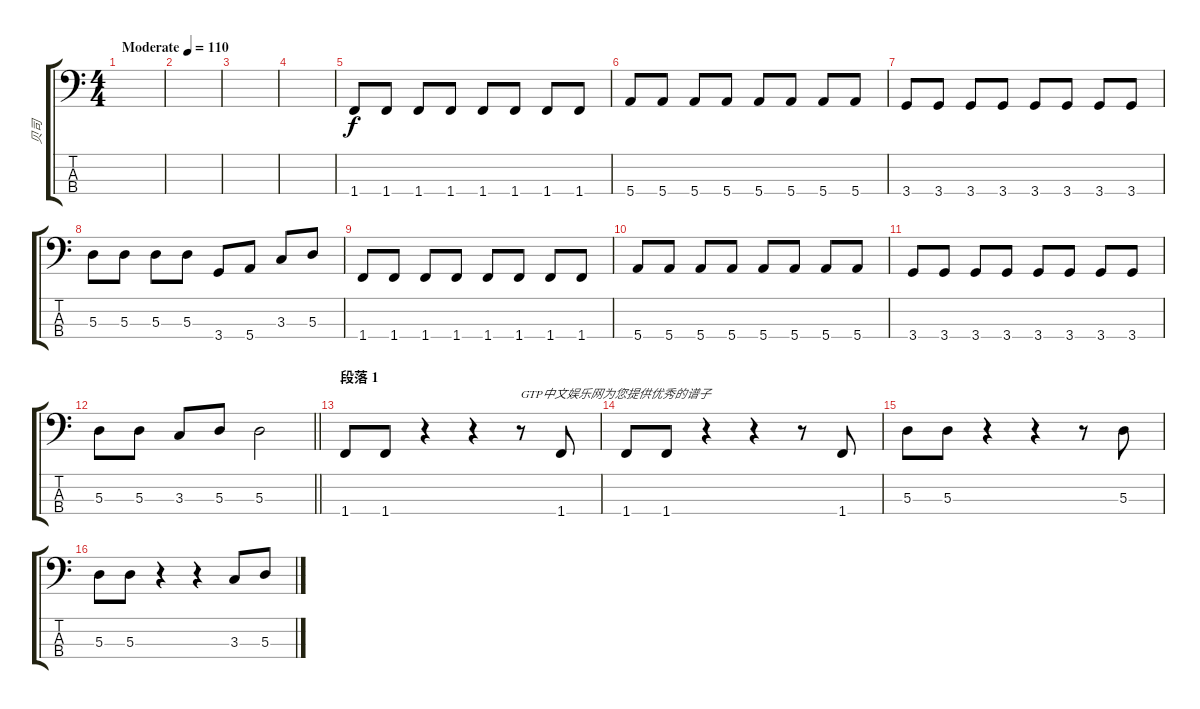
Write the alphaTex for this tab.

\track ("贝司" "贝司") {instrument electricbassfinger}
\staff {score tabs}
\tuning (G2 D2 A1 E1) {hide}
\ts (4 4)
\tempo (110 "Moderate")
\clef f4
\ks c
|
|
|
|
1.4.8 1.4.8 1.4.8 1.4.8 1.4.8 1.4.8 1.4.8 1.4.8 |
5.4.8 5.4.8 5.4.8 5.4.8 5.4.8 5.4.8 5.4.8 5.4.8 |
3.4.8 3.4.8 3.4.8 3.4.8 3.4.8 3.4.8 3.4.8 3.4.8 |
5.3.8 5.3.8 5.3.8 5.3.8 3.4.8 5.4.8 3.3.8 5.3.8 |
1.4.8 1.4.8 1.4.8 1.4.8 1.4.8 1.4.8 1.4.8 1.4.8 |
5.4.8 5.4.8 5.4.8 5.4.8 5.4.8 5.4.8 5.4.8 5.4.8 |
3.4.8 3.4.8 3.4.8 3.4.8 3.4.8 3.4.8 3.4.8 3.4.8 |
\barLineRight lightlight
5.3.8 5.3.8 3.3.8 5.3.8 5.3.2 |
\section ("" "段落 1")
1.4.8 1.4.8 r.4 r.4 r.8{txt "GTP中文娱乐网为您提供优秀的谱子"} 1.4.8 |
1.4.8 1.4.8 r.4 r.4 r.8 1.4.8 |
5.3.8 5.3.8 r.4 r.4 r.8 5.3.8 |
5.3.8 5.3.8 r.4 r.4 3.3.8 5.3.8
